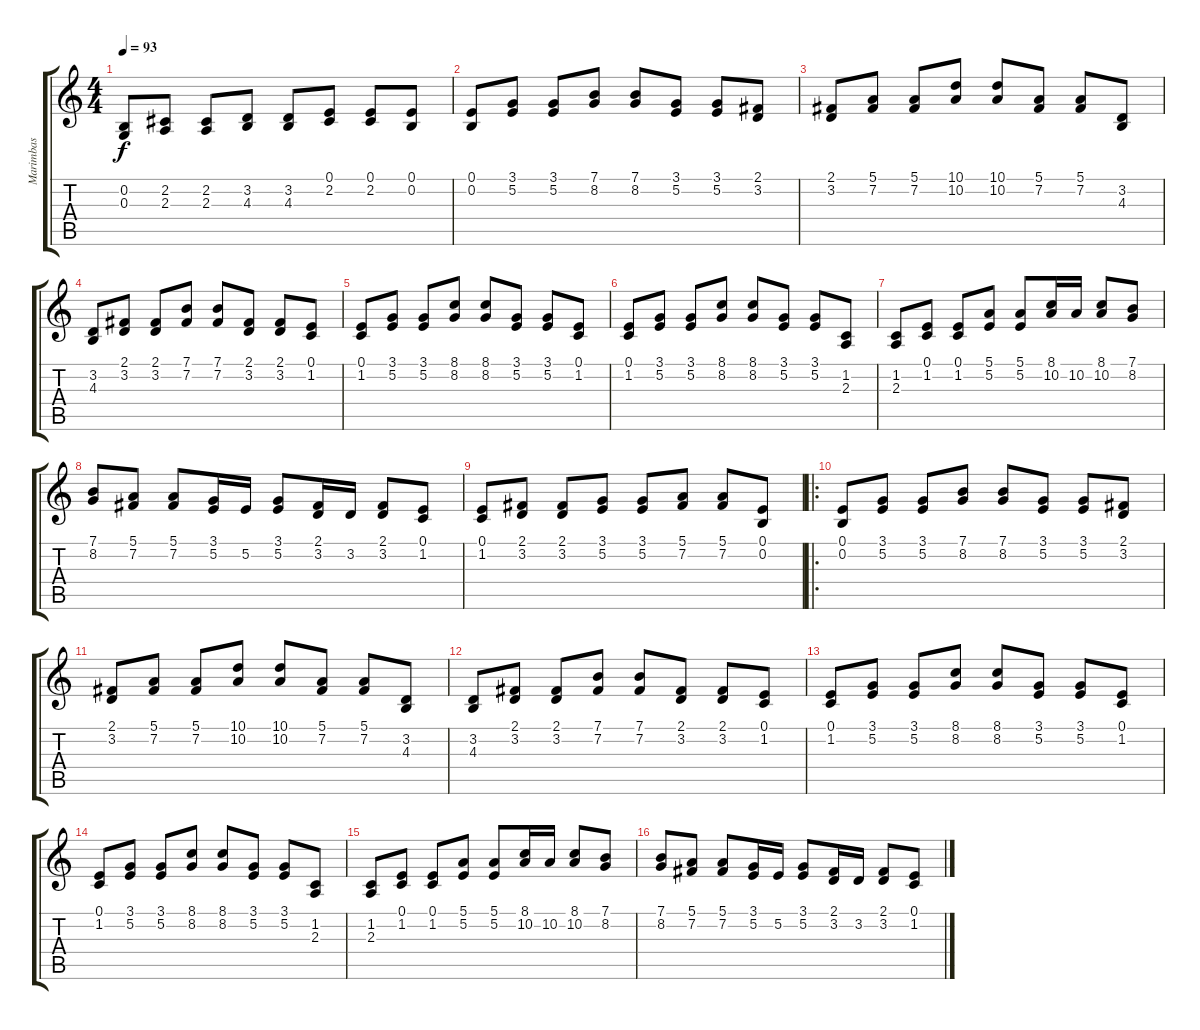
\track ("Marimbas" "Marimbas") {instrument marimba}
\staff {score tabs}
\tuning (E4 B3 G3 D3 A2 E2) {hide}
\ts (4 4)
\tempo 93
\clef g2
\ks c
(0.2 0.3).8{dy f} (2.2 2.3).8 (2.2 2.3).8 (3.2 4.3).8 (3.2 4.3).8 (0.1 2.2).8 (0.1 2.2).8 (0.1 0.2).8 |
(0.1 0.2).8 (3.1 5.2).8 (3.1 5.2).8 (7.1 8.2).8 (7.1 8.2).8 (3.1 5.2).8 (3.1 5.2).8 (2.1 3.2).8 |
(2.1 3.2).8 (5.1 7.2).8 (5.1 7.2).8 (10.1 10.2).8 (10.1 10.2).8 (5.1 7.2).8 (5.1 7.2).8 (3.2 4.3).8 |
(3.2 4.3).8 (2.1 3.2).8 (2.1 3.2).8 (7.1 7.2).8 (7.1 7.2).8 (2.1 3.2).8 (2.1 3.2).8 (0.1 1.2).8 |
(0.1 1.2).8 (3.1 5.2).8 (3.1 5.2).8 (8.1 8.2).8 (8.1 8.2).8 (3.1 5.2).8 (3.1 5.2).8 (0.1 1.2).8 |
(0.1 1.2).8 (3.1 5.2).8 (3.1 5.2).8 (8.1 8.2).8 (8.1 8.2).8 (3.1 5.2).8 (3.1 5.2).8 (1.2 2.3).8 |
(1.2 2.3).8 (0.1 1.2).8 (0.1 1.2).8 (5.1 5.2).8 (5.1 5.2).8 (8.1 10.2).16 10.2.16 (8.1 10.2).8 (7.1 8.2).8 |
(7.1 8.2).8 (5.1 7.2).8 (5.1 7.2).8 (3.1 5.2).16 5.2.16 (3.1 5.2).8 (2.1 3.2).16 3.2.16 (2.1 3.2).8 (0.1 1.2).8 |
(0.1 1.2).8 (2.1 3.2).8 (2.1 3.2).8 (3.1 5.2).8 (3.1 5.2).8 (5.1 7.2).8 (5.1 7.2).8 (0.1 0.2).8 |
\ro
(0.1 0.2).8 (3.1 5.2).8 (3.1 5.2).8 (7.1 8.2).8 (7.1 8.2).8 (3.1 5.2).8 (3.1 5.2).8 (2.1 3.2).8 |
(2.1 3.2).8 (5.1 7.2).8 (5.1 7.2).8 (10.1 10.2).8 (10.1 10.2).8 (5.1 7.2).8 (5.1 7.2).8 (3.2 4.3).8 |
(3.2 4.3).8 (2.1 3.2).8 (2.1 3.2).8 (7.1 7.2).8 (7.1 7.2).8 (2.1 3.2).8 (2.1 3.2).8 (0.1 1.2).8 |
(0.1 1.2).8 (3.1 5.2).8 (3.1 5.2).8 (8.1 8.2).8 (8.1 8.2).8 (3.1 5.2).8 (3.1 5.2).8 (0.1 1.2).8 |
(0.1 1.2).8 (3.1 5.2).8 (3.1 5.2).8 (8.1 8.2).8 (8.1 8.2).8 (3.1 5.2).8 (3.1 5.2).8 (1.2 2.3).8 |
(1.2 2.3).8 (0.1 1.2).8 (0.1 1.2).8 (5.1 5.2).8 (5.1 5.2).8 (8.1 10.2).16 10.2.16 (8.1 10.2).8 (7.1 8.2).8 |
(7.1 8.2).8 (5.1 7.2).8 (5.1 7.2).8 (3.1 5.2).16 5.2.16 (3.1 5.2).8 (2.1 3.2).16 3.2.16 (2.1 3.2).8 (0.1 1.2).8
